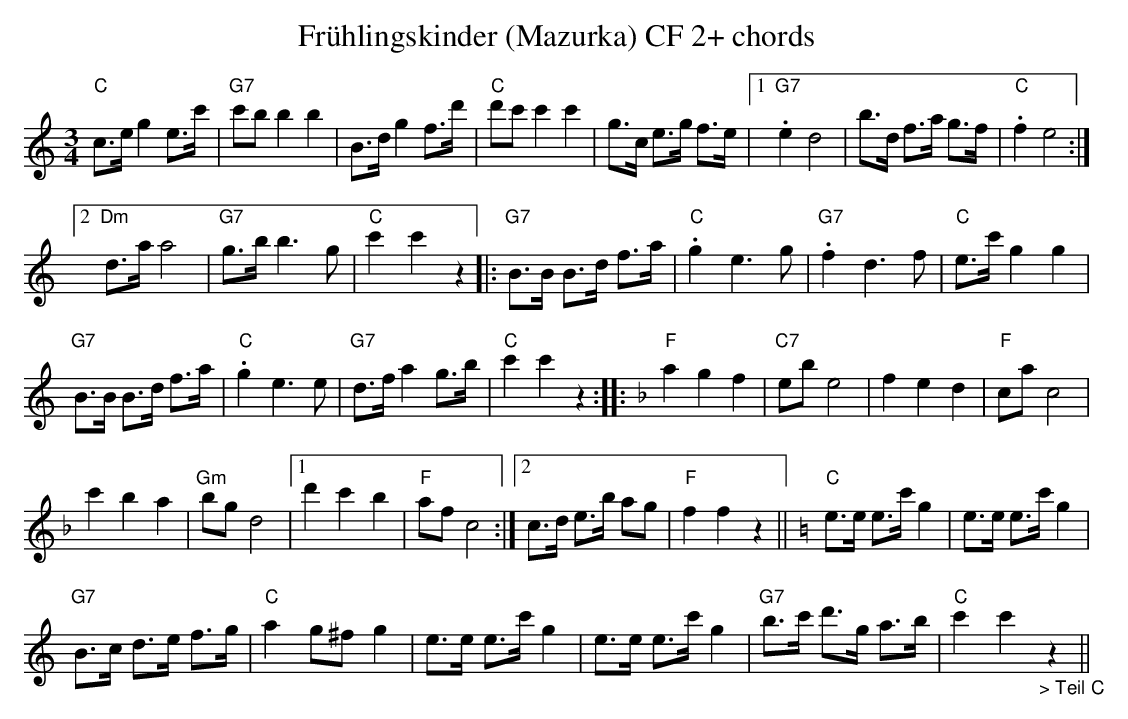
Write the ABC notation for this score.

X:1
T:Frühlingskinder (Mazurka) CF 2+ chords
M:3/4
L:1/8
K:Cmaj%%MIDI gchordon
"C"c>e g2 e>c' |"G7"c'b b2b2 | B>d g2 f>d' | "C"d'c' c'2c'2 | g>c e>g f>e |1 "G7".e2 d4 | b>d f>a g>f | "C".f2e4 :|2
"Dm"d>a a4 | "G7"g>b b3g | "C"c'2c'2z2 |: "G7"B>B B>d f>a | "C".g2e3g | "G7".f2d3f | "C"e>c' g2g2 |
"G7"B>B B>d f>a | "C".g2e3e | "G7"d>f a2 g>b | "C"c'2c'2z2 :: [K:Fmaj] "F"a2g2f2 | "C7"eb e4 | f2e2d2 | "F"cac4 |
c'2b2a2 | "Gm"bg d4 |1 d'2c'2b2 | "F"af c4 :|2 c>d e>b ag | "F"f2f2z2 || [K:Cmaj] "C"e>e e>c' g2 | e>e e>c'g2 |
"G7"B>c d>e f>g | "C"a2 g^f g2 | e>e e>c' g2 | e>e e>c' g2 | "G7"b>c' d'>g a>b | "C"c'2c'2 "_> Teil C"z2 ||
